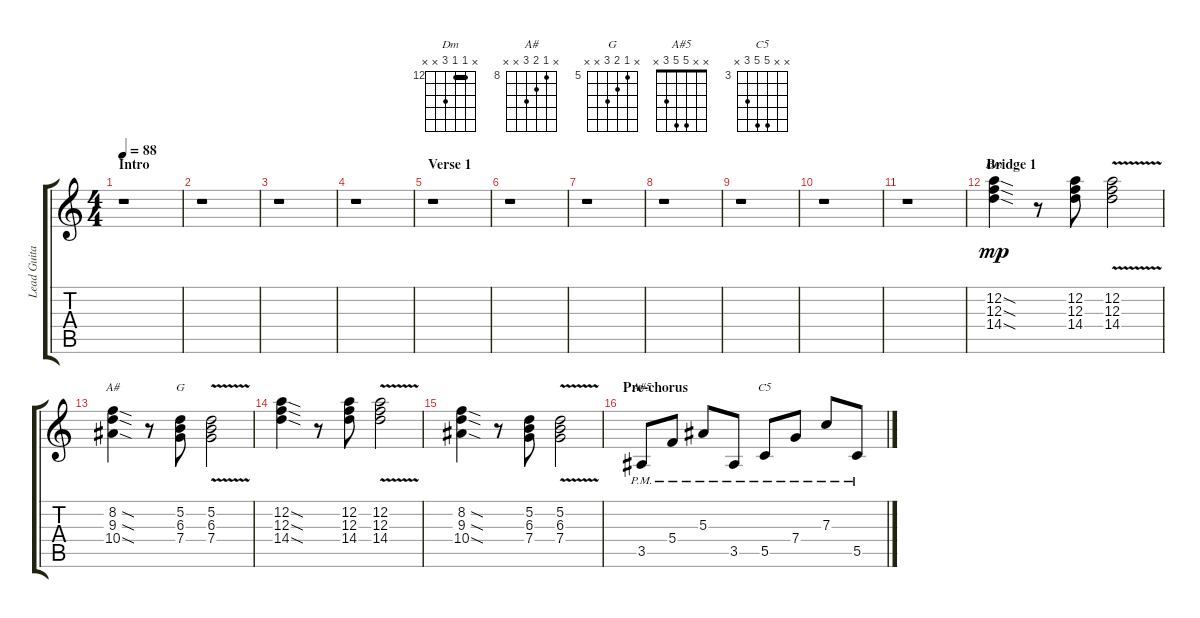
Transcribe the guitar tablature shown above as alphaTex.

\track ("Lead Guitar" "Lead Guita") {instrument distortionguitar}
\staff {score tabs}
\tuning (D4 A3 F3 C3 G2 D2) {hide}
\chord ("Dm" x 12 12 14 x x) {firstfret 12 barre 12}
\chord ("A#" x 8 9 10 x x) {firstfret 8}
\chord ("G" x 5 6 7 x x) {firstfret 5}
\chord ("A#5" x x 5 5 3 x)
\chord ("C5" x x 7 7 5 x) {firstfret 3}
\ts (4 4)
\section ("" "Intro")
\tempo 88
\clef g2
\ks c
r.1{dy mp instrument distortionguitar} |
r.1 |
r.1 |
r.1 |
\section ("" "Verse 1")
r.1 |
r.1 |
r.1 |
r.1 |
r.1 |
r.1 |
r.1 |
\section ("" "Bridge 1")
(12.2{sod} 12.3{sod} 14.4{sod}).4{ch "Dm"} r.8 (12.2 12.3 14.4).8 (12.2{v} 12.3{v} 14.4{v}).2 |
(8.2{sod} 9.3{sod} 10.4{sod}).4{ch "A#"} r.8 (5.2 6.3 7.4).8{ch "G"} (5.2{v} 6.3{v} 7.4{v}).2 |
(12.2{sod} 12.3{sod} 14.4{sod}).4 r.8 (12.2 12.3 14.4).8 (12.2{v} 12.3{v} 14.4{v}).2 |
(8.2{sod} 9.3{sod} 10.4{sod}).4 r.8 (5.2 6.3 7.4).8 (5.2{v} 6.3{v} 7.4{v}).2 |
\section ("" "Pre-chorus")
3.5{pm}.8{ch "A#5"} 5.4{pm}.8 5.3{pm}.8 3.5{pm}.8 5.5{pm}.8{ch "C5"} 7.4{pm}.8 7.3{pm}.8 5.5{pm}.8
